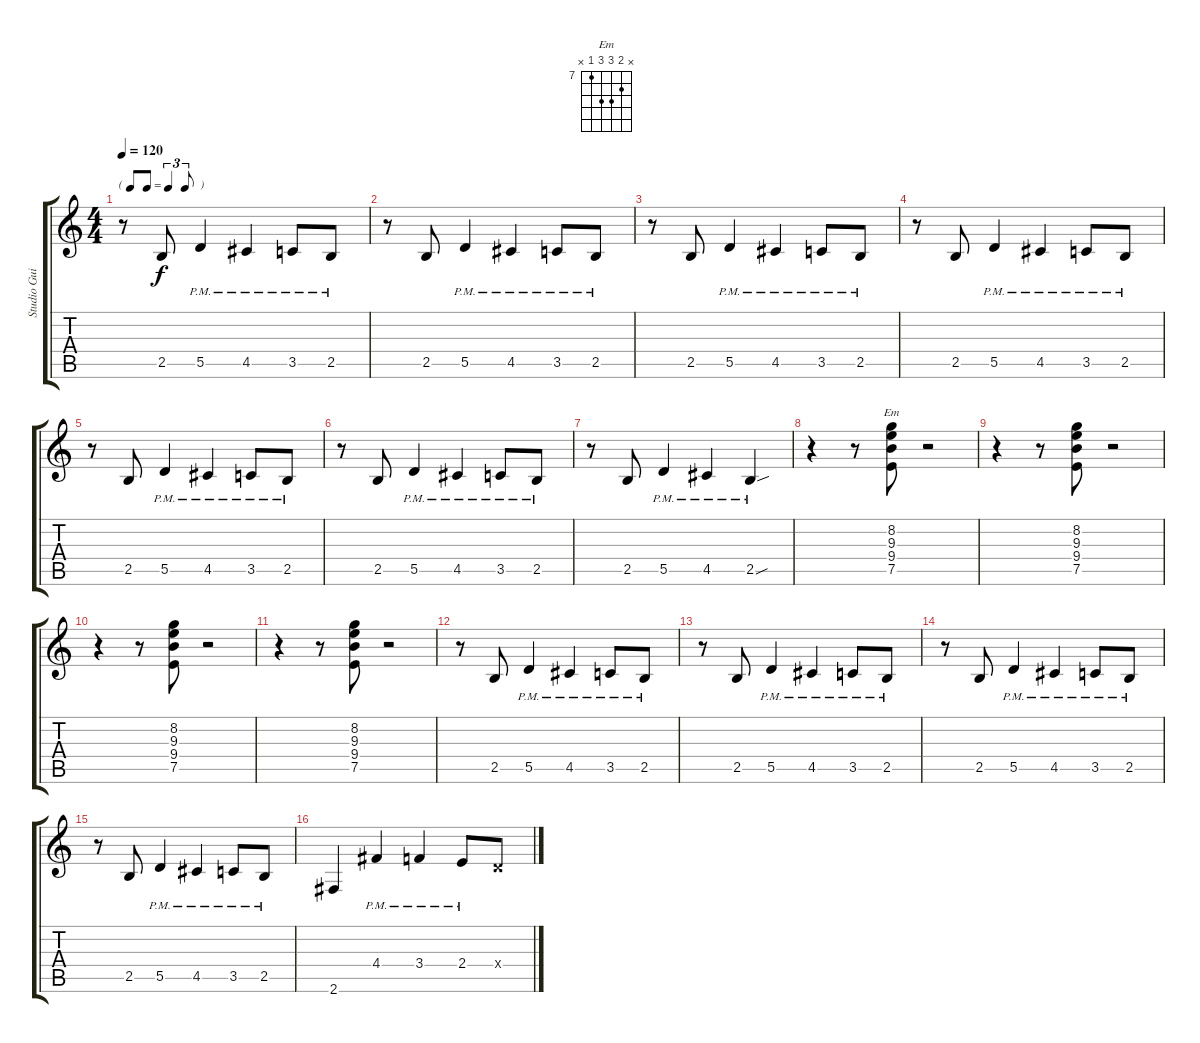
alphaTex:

\track ("Studio Guitar 2" "Studio Gui") {instrument electricguitarjazz}
\staff {score tabs}
\tuning (E4 B3 G3 D3 A2 E2) {hide}
\chord ("Em" x 8 9 9 7 x) {firstfret 7}
\ts (4 4)
\tf triplet8th
\tempo 120
\clef g2
\ks c
r.8{dy f} 2.5.8 5.5{pm}.4 4.5{pm}.4 3.5{pm}.8 2.5{pm}.8 |
r.8 2.5.8 5.5{pm}.4 4.5{pm}.4 3.5{pm}.8 2.5{pm}.8 |
r.8 2.5.8 5.5{pm}.4 4.5{pm}.4 3.5{pm}.8 2.5{pm}.8 |
r.8 2.5.8 5.5{pm}.4 4.5{pm}.4 3.5{pm}.8 2.5{pm}.8 |
r.8 2.5.8 5.5{pm}.4 4.5{pm}.4 3.5{pm}.8 2.5{pm}.8 |
r.8 2.5.8 5.5{pm}.4 4.5{pm}.4 3.5{pm}.8 2.5{pm}.8 |
r.8 2.5.8 5.5{pm}.4 4.5{pm}.4 2.5{sou pm}.4 |
r.4 r.8 (8.2 9.3 9.4 7.5).8{ch "Em"} r.2 |
r.4 r.8 (8.2 9.3 9.4 7.5).8 r.2 |
r.4 r.8 (8.2 9.3 9.4 7.5).8 r.2 |
r.4 r.8 (8.2 9.3 9.4 7.5).8 r.2 |
r.8 2.5.8 5.5{pm}.4 4.5{pm}.4 3.5{pm}.8 2.5{pm}.8 |
r.8 2.5.8 5.5{pm}.4 4.5{pm}.4 3.5{pm}.8 2.5{pm}.8 |
r.8 2.5.8 5.5{pm}.4 4.5{pm}.4 3.5{pm}.8 2.5{pm}.8 |
r.8 2.5.8 5.5{pm}.4 4.5{pm}.4 3.5{pm}.8 2.5{pm}.8 |
2.6.4 4.4{pm}.4 3.4{pm}.4 2.4{pm}.8 0.4{x}.8
